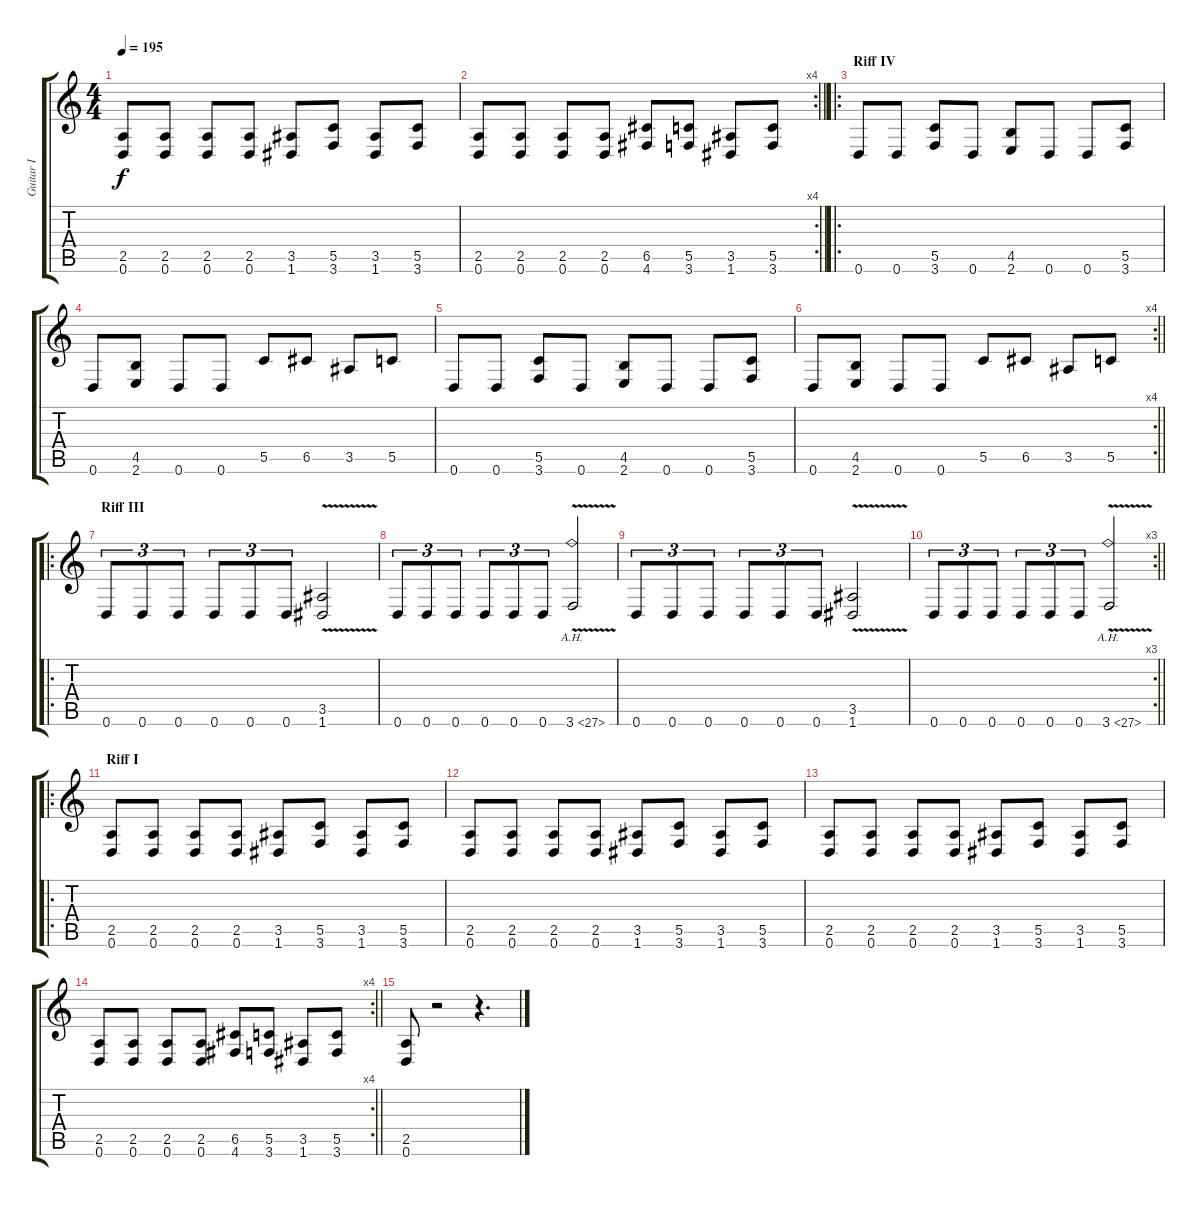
\track ("Guitar I" "Guitar I") {instrument distortionguitar}
\staff {score tabs}
\tuning (D4 A3 F3 C3 G2 D2) {hide}
\ts (4 4)
\tempo 195
\clef g2
\ks c
(2.5 0.6).8{dy f} (2.5 0.6).8 (2.5 0.6).8 (2.5 0.6).8 (3.5 1.6).8 (5.5 3.6).8 (3.5 1.6).8 (5.5 3.6).8 |
\rc 4
\barLineRight lightlight
(2.5 0.6).8 (2.5 0.6).8 (2.5 0.6).8 (2.5 0.6).8 (6.5 4.6).8 (5.5 3.6).8 (3.5 1.6).8 (5.5 3.6).8 |
\ro
\section ("" "Riff IV")
0.6.8 0.6.8 (5.5 3.6).8 0.6.8 (4.5 2.6).8 0.6.8 0.6.8 (5.5 3.6).8 |
0.6.8 (4.5 2.6).8 0.6.8 0.6.8 5.5.8 6.5.8 3.5.8 5.5.8 |
0.6.8 0.6.8 (5.5 3.6).8 0.6.8 (4.5 2.6).8 0.6.8 0.6.8 (5.5 3.6).8 |
\rc 4
\barLineRight lightlight
0.6.8 (4.5 2.6).8 0.6.8 0.6.8 5.5.8 6.5.8 3.5.8 5.5.8 |
\ro
\section ("" "Riff III")
0.6.8{tu (3 2)} 0.6.8{tu (3 2)} 0.6.8{tu (3 2)} 0.6.8{tu (3 2)} 0.6.8{tu (3 2)} 0.6.8{tu (3 2)} (3.5{v} 1.6{v}).2 |
0.6.8{tu (3 2)} 0.6.8{tu (3 2)} 0.6.8{tu (3 2)} 0.6.8{tu (3 2)} 0.6.8{tu (3 2)} 0.6.8{tu (3 2)} 3.6{ah 24 v}.2 |
0.6.8{tu (3 2)} 0.6.8{tu (3 2)} 0.6.8{tu (3 2)} 0.6.8{tu (3 2)} 0.6.8{tu (3 2)} 0.6.8{tu (3 2)} (3.5{v} 1.6{v}).2 |
\rc 3
\barLineRight lightlight
0.6.8{tu (3 2)} 0.6.8{tu (3 2)} 0.6.8{tu (3 2)} 0.6.8{tu (3 2)} 0.6.8{tu (3 2)} 0.6.8{tu (3 2)} 3.6{ah 24 v}.2 |
\ro
\section ("" "Riff I")
(2.5 0.6).8 (2.5 0.6).8 (2.5 0.6).8 (2.5 0.6).8 (3.5 1.6).8 (5.5 3.6).8 (3.5 1.6).8 (5.5 3.6).8 |
(2.5 0.6).8 (2.5 0.6).8 (2.5 0.6).8 (2.5 0.6).8 (3.5 1.6).8 (5.5 3.6).8 (3.5 1.6).8 (5.5 3.6).8 |
(2.5 0.6).8 (2.5 0.6).8 (2.5 0.6).8 (2.5 0.6).8 (3.5 1.6).8 (5.5 3.6).8 (3.5 1.6).8 (5.5 3.6).8 |
\rc 4
\barLineRight lightlight
(2.5 0.6).8 (2.5 0.6).8 (2.5 0.6).8 (2.5 0.6).8 (6.5 4.6).8 (5.5 3.6).8 (3.5 1.6).8 (5.5 3.6).8 |
(2.5 0.6).8 r.2 r.4{d}
